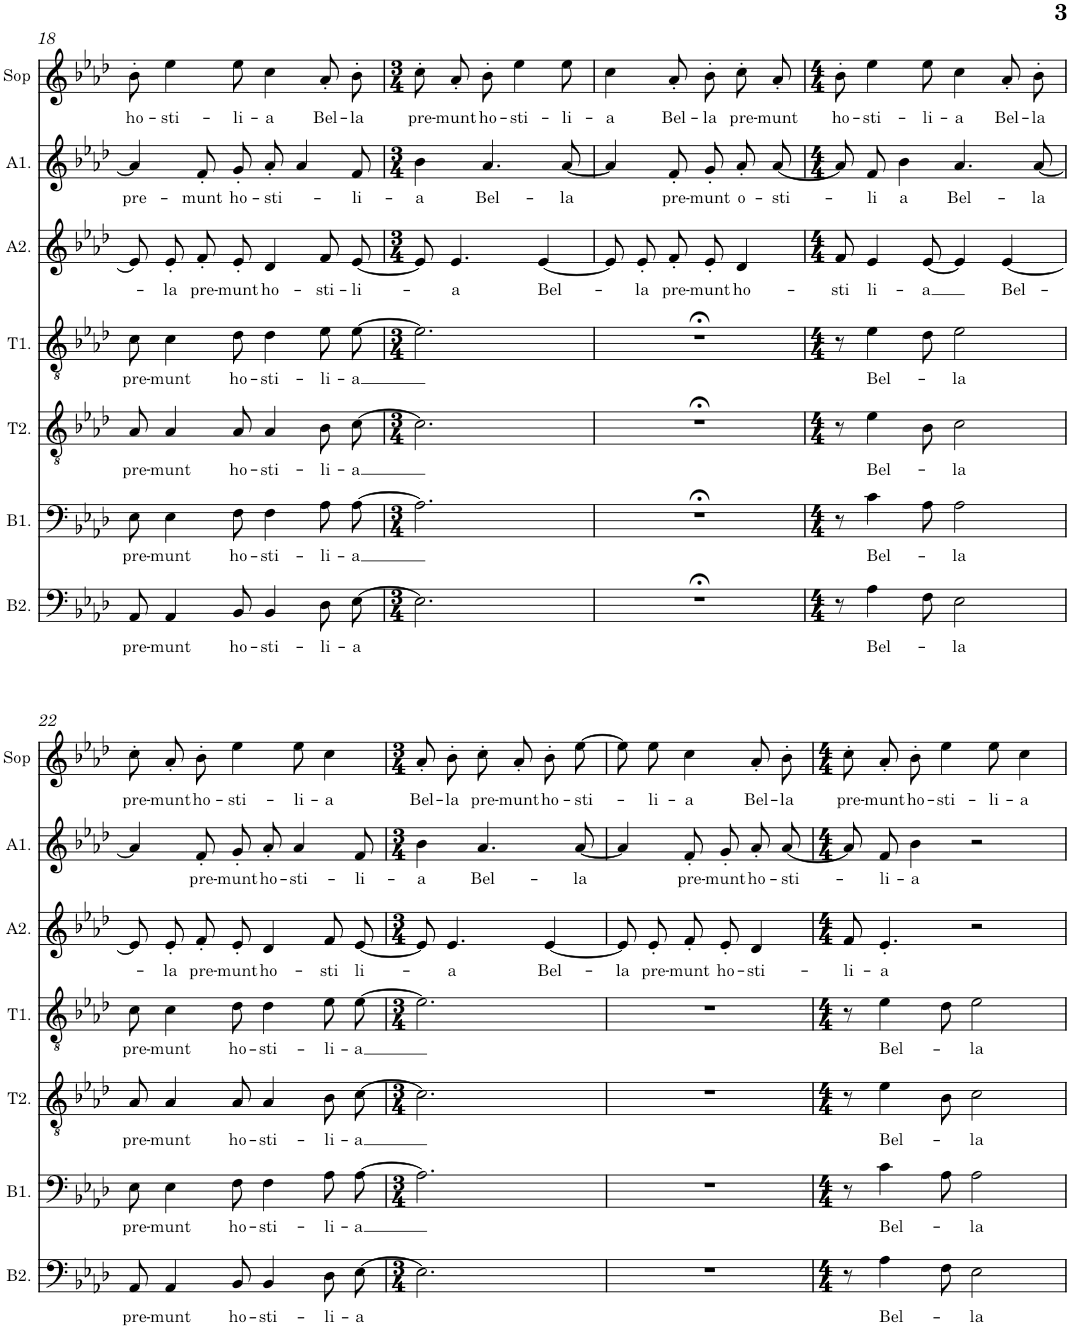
**kern	**text	**kern	**text	**kern	**text	**kern	**text	**kern	**text	**kern	**text	**kern	**text
*part7	*part7	*part6	*part6	*part5	*part5	*part4	*part4	*part3	*part3	*part2	*part2	*part1	*part1
*staff7	*staff7	*staff6	*staff6	*staff5	*staff5	*staff4	*staff4	*staff3	*staff3	*staff2	*staff2	*staff1	*staff1
*I"Basses2	*	*I"Basses1	*	*I"Tenor2	*	*I"Tenor1	*	*I"Alto2	*	*I"Alto1	*	*I"Soprano	*
*I'B2.	*	*I'B1.	*	*I'T2.	*	*I'T1.	*	*I'A2.	*	*I'A1.	*	*I'Sop	*
!!LO:PB:g=z
*clefF4	*	*clefF4	*	*clefGv2	*	*clefGv2	*	*clefG2	*	*clefG2	*	*clefG2	*
*k[b-e-a-d-]	*	*k[b-e-a-d-]	*	*k[b-e-a-d-]	*	*k[b-e-a-d-]	*	*k[b-e-a-d-]	*	*k[b-e-a-d-]	*	*k[b-e-a-d-]	*
*M4/4	*	*M4/4	*	*M4/4	*	*M4/4	*	*M4/4	*	*M4/4	*	*M4/4	*
=18	=18	=18	=18	=18	=18	=18	=18	=18	=18	=18	=18	=18	=18
!	!LO:LY:b	!	!LO:LY:b	!	!LO:LY:b	!	!LO:LY:b	!	!	!	!LO:LY:b	!	!LO:LY:b
8AA-/	pre-	8E-\	pre-	8A-/	pre-	8c\	pre-	8e-/L]	.	4a-/]	pre-	8b-'\	ho-
!	!LO:LY:b	!	!LO:LY:b	!	!LO:LY:b	!	!LO:LY:b	!	!LO:LY:b	!	!	!	!LO:LY:b
4AA-/	-munt	4E-\	-munt	4A-/	-munt	4c\	-munt	8e-'/J	-la	.	.	4ee-\	-sti-
!	!	!	!	!	!	!	!	!	!LO:LY:b	!	!LO:LY:b	!	!
.	.	.	.	.	.	.	.	8f'/L	pre-	8f'/L	-munt	.	.
!	!LO:LY:b	!	!LO:LY:b	!	!LO:LY:b	!	!LO:LY:b	!	!LO:LY:b	!	!LO:LY:b	!	!LO:LY:b
8BB-/	ho-	8F\	ho-	8A-/	ho-	8d-\	ho-	8e-'/J	-munt	8g'/J	ho-	8ee-\	-li-
!	!LO:LY:b	!	!LO:LY:b	!	!LO:LY:b	!	!LO:LY:b	!	!LO:LY:b	!	!LO:LY:b	!	!LO:LY:b
4BB-/	-sti-	4F\	-sti-	4A-/	-sti-	4d-\	-sti-	4d-/	ho-	8a-'/	-sti-	4cc\	-a
.	.	.	.	.	.	.	.	.	.	4a-/	.	.	.
!	!LO:LY:b	!	!LO:LY:b	!	!LO:LY:b	!	!LO:LY:b	!	!LO:LY:b	!	!	!	!LO:LY:b
8D-\L	-li-	8A-\L	-li-	8B-\L	-li-	8e-\L	-li-	8f/L	-sti-	.	.	8a-'/L	Bel-
!	!LO:LY:b	!	!LO:LY:b	!	!LO:LY:b	!	!LO:LY:b	!	!LO:LY:b	!	!LO:LY:b	!	!LO:LY:b
[8E-\J	-a	[8A-\J	-a	[8c\J	-a	[8e-\J	-a	[8e-/J	-li-	8f/	-li-	8b-'/J	-la
=19	=19	=19	=19	=19	=19	=19	=19	=19	=19	=19	=19	=19	=19
*M3/4	*	*M3/4	*	*M3/4	*	*M3/4	*	*M3/4	*	*M3/4	*	*M3/4	*
!	!	!	!	!	!	!	!	!	!	!	!LO:LY:b	!	!LO:LY:b
2.E-\]	.	2.A-\]	.	2.c\]	.	2.e-\]	.	8e-/]	.	4b-\	-a	8cc'\L	pre-
!	!	!	!	!	!	!	!	!	!LO:LY:b	!	!	!	!LO:LY:b
.	.	.	.	.	.	.	.	4.e-/	-a	.	.	8a-'\J	-munt
!	!	!	!	!	!	!	!	!	!	!	!LO:LY:b	!	!LO:LY:b
.	.	.	.	.	.	.	.	.	.	4.a-/	Bel-	8b-'\	ho-
!	!	!	!	!	!	!	!	!	!	!	!	!	!LO:LY:b
.	.	.	.	.	.	.	.	.	.	.	.	4ee-\	-sti-
!	!	!	!	!	!	!	!	!	!LO:LY:b	!	!	!	!
.	.	.	.	.	.	.	.	[4e-/	Bel-	.	.	.	.
!	!	!	!	!	!	!	!	!	!	!	!LO:LY:b	!	!LO:LY:b
.	.	.	.	.	.	.	.	.	.	[8a-/	-la	8ee-\	-li-
=20	=20	=20	=20	=20	=20	=20	=20	=20	=20	=20	=20	=20	=20
!	!	!	!	!	!	!	!	!	!	!	!	!	!LO:LY:b
2.r;<	.	2.r;<	.	2.r;<	.	2.r;<	.	8e-/L]	.	4a-/]	.	4cc\	-a
!	!	!	!	!	!	!	!	!	!LO:LY:b	!	!	!	!
.	.	.	.	.	.	.	.	8e-'/J	-la	.	.	.	.
!	!	!	!	!	!	!	!	!	!LO:LY:b	!	!LO:LY:b	!	!LO:LY:b
.	.	.	.	.	.	.	.	8f'/L	pre-	8f'/L	-pre-	8a-'/L	Bel-
!	!	!	!	!	!	!	!	!	!LO:LY:b	!	!LO:LY:b	!	!LO:LY:b
.	.	.	.	.	.	.	.	8e-'/J	-munt	8g'/J	-munt	8b-'/J	-la
!	!	!	!	!	!	!	!	!	!LO:LY:b	!	!LO:LY:b	!	!LO:LY:b
.	.	.	.	.	.	.	.	4d-/	ho-	8a-'/L	o-	8cc'\L	pre-
!	!	!	!	!	!	!	!	!	!	!	!LO:LY:b	!	!LO:LY:b
.	.	.	.	.	.	.	.	.	.	[8a-/J	-sti-	8a-'\J	-munt
=21	=21	=21	=21	=21	=21	=21	=21	=21	=21	=21	=21	=21	=21
*M4/4	*	*M4/4	*	*M4/4	*	*M4/4	*	*M4/4	*	*M4/4	*	*M4/4	*
!	!	!	!	!	!	!	!	!	!LO:LY:b	!	!	!	!LO:LY:b
8r	.	8r	.	8r	.	8r	.	8f/	-sti	8a-/L]	.	8b-'\	ho-
!	!LO:LY:b	!	!LO:LY:b	!	!LO:LY:b	!	!LO:LY:b	!	!LO:LY:b	!	!LO:LY:b	!	!LO:LY:b
4A-\	Bel-	4c\	Bel-	4e-\	Bel-	4e-\	Bel-	4e-/	li-	8f/J	-li	4ee-\	-sti-
!	!	!	!	!	!	!	!	!	!	!	!LO:LY:b	!	!
.	.	.	.	.	.	.	.	.	.	4b-\	a	.	.
!	!	!	!	!	!	!	!	!	!LO:LY:b	!	!	!	!LO:LY:b
8F\	.	8A-\	.	8B-\	.	8d-\	.	[8e-/	-a	.	.	8ee-\	-li-
!	!LO:LY:b	!	!LO:LY:b	!	!LO:LY:b	!	!LO:LY:b	!	!	!	!LO:LY:b	!	!LO:LY:b
2E-\	-la	2A-\	-la	2c\	-la	2e-\	-la	4e-/]	.	4.a-/	Bel-	4cc\	-a
!	!	!	!	!	!	!	!	!	!LO:LY:b	!	!	!	!LO:LY:b
.	.	.	.	.	.	.	.	[4e-/	Bel-	.	.	8a-'/L	Bel-
!	!	!	!	!	!	!	!	!	!	!	!LO:LY:b	!	!LO:LY:b
.	.	.	.	.	.	.	.	.	.	[8a-/	-la	8b-'/J	-la
!!LO:LB:g=z
=22	=22	=22	=22	=22	=22	=22	=22	=22	=22	=22	=22	=22	=22
!	!LO:LY:b	!	!LO:LY:b	!	!LO:LY:b	!	!LO:LY:b	!	!	!	!	!	!LO:LY:b
8AA-/	pre-	8E-\	pre-	8A-/	pre-	8c\	pre-	8e-/L]	.	4a-/]	.	8cc'\L	pre-
!	!LO:LY:b	!	!LO:LY:b	!	!LO:LY:b	!	!LO:LY:b	!	!LO:LY:b	!	!	!	!LO:LY:b
4AA-/	-munt	4E-\	-munt	4A-/	-munt	4c\	-munt	8e-'/J	-la	.	.	8a-'\J	-munt
!	!	!	!	!	!	!	!	!	!LO:LY:b	!	!LO:LY:b	!	!LO:LY:b
.	.	.	.	.	.	.	.	8f'/L	pre-	8f'/L	pre-	8b-'\	ho-
!	!LO:LY:b	!	!LO:LY:b	!	!LO:LY:b	!	!LO:LY:b	!	!LO:LY:b	!	!LO:LY:b	!	!LO:LY:b
8BB-/	ho-	8F\	ho-	8A-/	ho-	8d-\	ho-	8e-'/J	-munt	8g'/J	-munt	4ee-\	-sti-
!	!LO:LY:b	!	!LO:LY:b	!	!LO:LY:b	!	!LO:LY:b	!	!LO:LY:b	!	!LO:LY:b	!	!
4BB-/	-sti-	4F\	-sti-	4A-/	-sti-	4d-\	-sti-	4d-/	ho-	8a-'/	ho-	.	.
!	!	!	!	!	!	!	!	!	!	!	!LO:LY:b	!	!LO:LY:b
.	.	.	.	.	.	.	.	.	.	4a-/	-sti-	8ee-\	-li-
!	!LO:LY:b	!	!LO:LY:b	!	!LO:LY:b	!	!LO:LY:b	!	!LO:LY:b	!	!	!	!LO:LY:b
8D-\L	-li-	8A-\L	-li-	8B-\L	-li-	8e-\L	-li-	8f/L	-sti	.	.	4cc\	-a
!	!LO:LY:b	!	!LO:LY:b	!	!LO:LY:b	!	!LO:LY:b	!	!LO:LY:b	!	!LO:LY:b	!	!
[8E-\J	-a	[8A-\J	-a	[8c\J	-a	[8e-\J	-a	[8e-/J	li-	8f/	-li-	.	.
=23	=23	=23	=23	=23	=23	=23	=23	=23	=23	=23	=23	=23	=23
*M3/4	*	*M3/4	*	*M3/4	*	*M3/4	*	*M3/4	*	*M3/4	*	*M3/4	*
!	!	!	!	!	!	!	!	!	!	!	!LO:LY:b	!	!LO:LY:b
2.E-\]	.	2.A-\]	.	2.c\]	.	2.e-\]	.	8e-/]	.	4b-\	-a	8a-'/L	Bel-
!	!	!	!	!	!	!	!	!	!LO:LY:b	!	!	!	!LO:LY:b
.	.	.	.	.	.	.	.	4.e-/	-a	.	.	8b-'/J	-la
!	!	!	!	!	!	!	!	!	!	!	!LO:LY:b	!	!LO:LY:b
.	.	.	.	.	.	.	.	.	.	4.a-/	Bel-	8cc'\L	pre-
!	!	!	!	!	!	!	!	!	!	!	!	!	!LO:LY:b
.	.	.	.	.	.	.	.	.	.	.	.	8a-'\J	-munt
!	!	!	!	!	!	!	!	!	!LO:LY:b	!	!	!	!LO:LY:b
.	.	.	.	.	.	.	.	[4e-/	Bel-	.	.	8b-'\L	ho-
!	!	!	!	!	!	!	!	!	!	!	!LO:LY:b	!	!LO:LY:b
.	.	.	.	.	.	.	.	.	.	[8a-/	-la	[8ee-\J	-sti-
=24	=24	=24	=24	=24	=24	=24	=24	=24	=24	=24	=24	=24	=24
!	!	!	!	!	!	!	!	!	!LO:LY:b	!	!	!	!
2.r	.	2.r	.	2.r	.	2.r	.	8e-/L]	la	4a-/]	.	8ee-\L]	.
!	!	!	!	!	!	!	!	!	!LO:LY:b	!	!	!	!LO:LY:b
.	.	.	.	.	.	.	.	8e-'/J	pre-	.	.	8ee-\J	-li-
!	!	!	!	!	!	!	!	!	!LO:LY:b	!	!LO:LY:b	!	!LO:LY:b
.	.	.	.	.	.	.	.	8f'/L	-munt	8f'/L	pre-	4cc\	-a
!	!	!	!	!	!	!	!	!	!LO:LY:b	!	!LO:LY:b	!	!
.	.	.	.	.	.	.	.	8e-'/J	ho-	8g'/J	-munt	.	.
!	!	!	!	!	!	!	!	!	!LO:LY:b	!	!LO:LY:b	!	!LO:LY:b
.	.	.	.	.	.	.	.	4d-/	-sti-	8a-'/L	ho-	8a-'/L	Bel-
!	!	!	!	!	!	!	!	!	!	!	!LO:LY:b	!	!LO:LY:b
.	.	.	.	.	.	.	.	.	.	[8a-/J	-sti-	8b-'/J	-la
=25	=25	=25	=25	=25	=25	=25	=25	=25	=25	=25	=25	=25	=25
*M4/4	*	*M4/4	*	*M4/4	*	*M4/4	*	*M4/4	*	*M4/4	*	*M4/4	*
!	!	!	!	!	!	!	!	!	!LO:LY:b	!	!	!	!LO:LY:b
8r	.	8r	.	8r	.	8r	.	8f/	-li-	8a-/L]	.	8cc'\L	pre-
!	!LO:LY:b	!	!LO:LY:b	!	!LO:LY:b	!	!LO:LY:b	!	!LO:LY:b	!	!LO:LY:b	!	!LO:LY:b
4A-\	Bel-	4c\	Bel-	4e-\	Bel-	4e-\	Bel-	4.e-'/	-a	8f/J	-li-	8a-'\J	-munt
!	!	!	!	!	!	!	!	!	!	!	!LO:LY:b	!	!LO:LY:b
.	.	.	.	.	.	.	.	.	.	4b-\	-a	8b-'\	ho-
!	!	!	!	!	!	!	!	!	!	!	!	!	!LO:LY:b
8F\	.	8A-\	.	8B-\	.	8d-\	.	.	.	.	.	4ee-\	-sti-
!	!LO:LY:b	!	!LO:LY:b	!	!LO:LY:b	!	!LO:LY:b	!	!	!	!	!	!
2E-\	-la	2A-\	-la	2c\	-la	2e-\	-la	2r	.	2r	.	.	.
!	!	!	!	!	!	!	!	!	!	!	!	!	!LO:LY:b
.	.	.	.	.	.	.	.	.	.	.	.	8ee-\	-li-
!	!	!	!	!	!	!	!	!	!	!	!	!	!LO:LY:b
.	.	.	.	.	.	.	.	.	.	.	.	4cc\	-a
=	=	=	=	=	=	=	=	=	=	=	=	=	=
*-	*-	*-	*-	*-	*-	*-	*-	*-	*-	*-	*-	*-	*-
